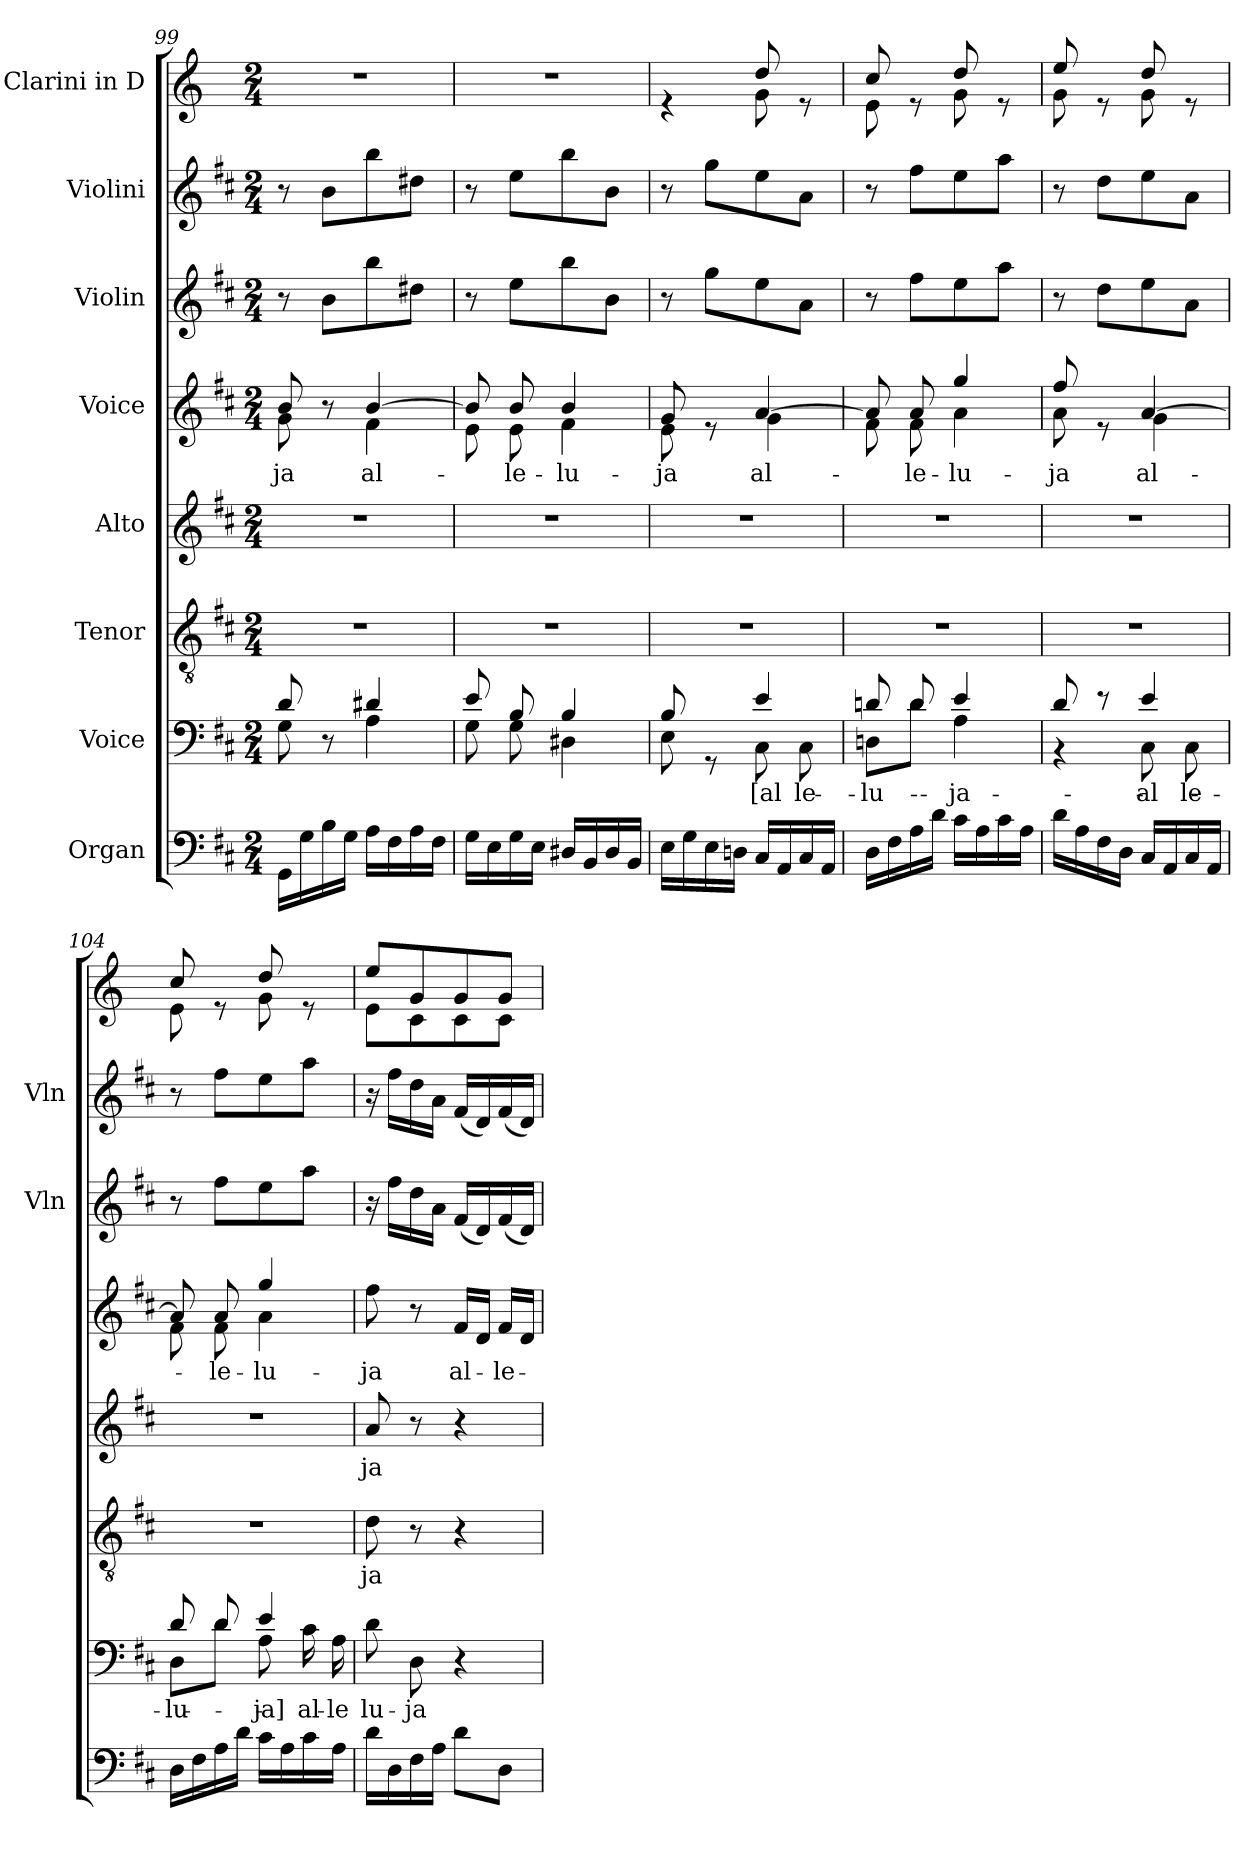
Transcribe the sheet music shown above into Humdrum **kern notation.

**kern	**kern	**text	**kern	**text	**kern	**text	**kern	**text	**kern	**kern	**kern
*part8	*part7	*part7	*part6	*part6	*part5	*part5	*part4	*part4	*part3	*part2	*part1
*staff8	*staff7	*staff7	*staff6	*staff6	*staff5	*staff5	*staff4	*staff4	*staff3	*staff2	*staff1
*I"Organ	*I"Voice	*	*I"Tenor	*	*I"Alto	*	*I"Voice	*	*I"Violin	*I"Violini	*I"Clarini in D
*	*	*	*	*	*	*	*	*	*I'Vln	*I'Vln	*
*clefF4	*clefF4	*	*clefGv2	*	*clefG2	*	*clefG2	*	*clefG2	*clefG2	*clefG2
*	*	*	*	*	*	*	*	*	*	*	*ITrd-1c-2
*k[f#c#]	*k[f#c#]	*	*k[f#c#]	*	*k[f#c#]	*	*k[f#c#]	*	*k[f#c#]	*k[f#c#]	*k[f#c#]
*M2/4	*M2/4	*	*M2/4	*	*M2/4	*	*M2/4	*	*M2/4	*M2/4	*M2/4
=99	=99	=99	=99	=99	=99	=99	=99	=99	=99	=99	=99
*	*^	*	*	*	*	*	*	*	*	*	*
!	!	!	!	!	!	!	!	!	!LO:LY:b	!	!	!
*	*	*	*	*	*	*	*	*^	*	*	*	*
16GG\LL	8d/	8G\	.	2r	.	2r	.	8b/	8g\	-ja	8r	8r	2r
16G\	.	.	.	.	.	.	.	.	.	.	.	.	.
16B\	8r	8ryy	.	.	.	.	.	8r	8ryy	.	8b\L	8b\L	.
16G\JJ	.	.	.	.	.	.	.	.	.	.	.	.	.
!	!	!	!	!	!	!	!	!	!	!LO:LY:b	!	!	!
16A\LL	4d#X/	4A\	.	.	.	.	.	[4b/	4f#\	al-	8bb\	8bb\	.
16F#\	.	.	.	.	.	.	.	.	.	.	.	.	.
16A\	.	.	.	.	.	.	.	.	.	.	8dd#X\J	8dd#X\J	.
16F#\JJ	.	.	.	.	.	.	.	.	.	.	.	.	.
!!LO:PB:g=z
=100	=100	=100	=100	=100	=100	=100	=100	=100	=100	=100	=100	=100	=100
16G\LL	8e/	8G\	.	2r	.	2r	.	8b/]	8e\	.	8r	8r	2r
16E\	.	.	.	.	.	.	.	.	.	.	.	.	.
!	!	!	!	!	!	!	!	!	!	!LO:LY:b	!	!	!
16G\	8B/	8G\	.	.	.	.	.	8b/	8e\	-le-	8ee\L	8ee\L	.
16E\JJ	.	.	.	.	.	.	.	.	.	.	.	.	.
!	!	!	!	!	!	!	!	!	!	!LO:LY:b	!	!	!
16D#X/LL	4B/	4D#X\	.	.	.	.	.	4b/	4f#\	-lu-	8bb\	8bb\	.
16BB/	.	.	.	.	.	.	.	.	.	.	.	.	.
16D#/	.	.	.	.	.	.	.	.	.	.	8b\J	8b\J	.
16BB/JJ	.	.	.	.	.	.	.	.	.	.	.	.	.
=101	=101	=101	=101	=101	=101	=101	=101	=101	=101	=101	=101	=101	=101
!	!	!	!	!	!	!	!	!	!	!LO:LY:b	!	!	!
*	*	*	*	*	*	*	*	*	*	*	*	*	*^
16E\LL	8B/	8E\	.	2r	.	2r	.	8g/	8e\	-ja	8r	8r	4re	4ryy
16G\	.	.	.	.	.	.	.	.	.	.	.	.	.	.
16E\	8rGG	8ryy	.	.	.	.	.	8re	8ryy	.	8gg\L	8gg\L	.	.
16Dn\JJ	.	.	.	.	.	.	.	.	.	.	.	.	.	.
!	!	!	!LO:LY:b	!	!	!	!	!	!	!LO:LY:b	!	!	!	!
16C#/LL	4e/	8C#\	[al-	.	.	.	.	[4a/	4g\	al-	8ee\	8ee\	8ee/	8a\
16AA/	.	.	.	.	.	.	.	.	.	.	.	.	.	.
!	!	!	!LO:LY:b	!	!	!	!	!	!	!	!	!	!	!
16C#/	.	8C#\	-le-	.	.	.	.	.	.	.	8a\J	8a\J	8re	8ryy
16AA/JJ	.	.	.	.	.	.	.	.	.	.	.	.	.	.
=102	=102	=102	=102	=102	=102	=102	=102	=102	=102	=102	=102	=102	=102	=102
!	!	!	!LO:LY:b	!	!	!	!	!	!	!	!	!	!	!
16D\LL	8dn/	8Dn\L	-lu-	2r	.	2r	.	8a/]	8f#\	.	8r	8r	8dd/	8f#\
16F#\	.	.	.	.	.	.	.	.	.	.	.	.	.	.
!	!	!	!	!	!	!	!	!	!	!LO:LY:b	!	!	!	!
16A\	8d/	8d\J	.	.	.	.	.	8a/	8f#\	-le-	8ff#\L	8ff#\L	8re	8ryy
16d\JJ	.	.	.	.	.	.	.	.	.	.	.	.	.	.
!	!	!	!LO:LY:b	!	!	!	!	!	!	!LO:LY:b	!	!	!	!
16c#\LL	4e/	4A\	-ja	.	.	.	.	4gg/	4a\	-lu-	8ee\	8ee\	8ee/	8a\
16A\	.	.	.	.	.	.	.	.	.	.	.	.	.	.
16c#\	.	.	.	.	.	.	.	.	.	.	8aa\J	8aa\J	8re	8ryy
16A\JJ	.	.	.	.	.	.	.	.	.	.	.	.	.	.
=103	=103	=103	=103	=103	=103	=103	=103	=103	=103	=103	=103	=103	=103	=103
!	!	!	!	!	!	!	!	!	!	!LO:LY:b	!	!	!	!
16d\LL	8d/	4r	.	2r	.	2r	.	8ff#/	8a\	-ja	8r	8r	8ff#/	8a\
16A\	.	.	.	.	.	.	.	.	.	.	.	.	.	.
16F#\	8r	.	.	.	.	.	.	8re	8ryy	.	8dd\L	8dd\L	8re	8ryy
16D\JJ	.	.	.	.	.	.	.	.	.	.	.	.	.	.
!	!	!	!LO:LY:b	!	!	!	!	!	!	!LO:LY:b	!	!	!	!
16C#/LL	4e/	8C#\	al-	.	.	.	.	[4a/	4g\	al-	8ee\	8ee\	8ee/	8a\
16AA/	.	.	.	.	.	.	.	.	.	.	.	.	.	.
!	!	!	!LO:LY:b	!	!	!	!	!	!	!	!	!	!	!
16C#/	.	8C#\	-le-	.	.	.	.	.	.	.	8a\J	8a\J	8re	8ryy
16AA/JJ	.	.	.	.	.	.	.	.	.	.	.	.	.	.
=104	=104	=104	=104	=104	=104	=104	=104	=104	=104	=104	=104	=104	=104	=104
!	!	!	!LO:LY:b	!	!	!	!	!	!	!	!	!	!	!
16D\LL	8d/	8D\L	-lu-	2r	.	2r	.	8a/]	8f#\	.	8r	8r	8dd/	8f#\
16F#\	.	.	.	.	.	.	.	.	.	.	.	.	.	.
!	!	!	!	!	!	!	!	!	!	!LO:LY:b	!	!	!	!
16A\	8d/	8d\J	.	.	.	.	.	8a/	8f#\	-le-	8ff#\L	8ff#\L	8re	8ryy
16d\JJ	.	.	.	.	.	.	.	.	.	.	.	.	.	.
!	!	!	!LO:LY:b	!	!	!	!	!	!	!LO:LY:b	!	!	!	!
16c#\LL	4e/	8A\	-ja]	.	.	.	.	4gg/	4a\	-lu-	8ee\	8ee\	8ee/	8a\
16A\	.	.	.	.	.	.	.	.	.	.	.	.	.	.
!	!	!	!LO:LY:b	!	!	!	!	!	!	!	!	!	!	!
16c#\	.	16c#\	al-	.	.	.	.	.	.	.	8aa\J	8aa\J	8re	8ryy
!	!	!	!LO:LY:b	!	!	!	!	!	!	!	!	!	!	!
16A\JJ	.	16A\	-le	.	.	.	.	.	.	.	.	.	.	.
*	*	*	*	*	*	*	*	*v	*v	*	*	*	*	*
!!LO:LB:g=z	!!
=105	=105	=105	=105	=105	=105	=105	=105	=105	=105	=105	=105	=105	=105
!	!	!	!LO:LY:b	!	!LO:LY:b	!	!LO:LY:b	!	!LO:LY:b	!	!	!	!
*	*v	*v	*	*	*	*	*	*	*	*	*	*	*
16d\LL	8d\	lu-	8d\	ja	8a/	ja	8ff#\	-ja	16r	16r	8ff#/L	8f#\L
16D\	.	.	.	.	.	.	.	.	16ff#\LL	16ff#\LL	.	.
!	!	!LO:LY:b	!	!	!	!	!	!	!	!	!	!
16F#\	8D\	-ja	8r	.	8r	.	8r	.	16dd\	16dd\	8a/	8d\
16A\JJ	.	.	.	.	.	.	.	.	16a\JJ	16a\JJ	.	.
!	!	!	!	!	!	!	!	!LO:LY:b	!	!	!	!
8d\L	4r	.	4r	.	4r	.	16f#/LL	al-	(16f#/LL	(16f#/LL	8a/	8d\
.	.	.	.	.	.	.	16d/JJ	.	16d/)	16d/)	.	.
!	!	!	!	!	!	!	!	!LO:LY:b	!	!	!	!
8D\J	.	.	.	.	.	.	16f#/LL	-le-	(16f#/	(16f#/	8a/J	8d\J
.	.	.	.	.	.	.	16d/JJ	.	16d/JJ)	16d/JJ)	.	.
*	*	*	*	*	*	*	*	*	*	*	*v	*v
=	=	=	=	=	=	=	=	=	=	=	=
*-	*-	*-	*-	*-	*-	*-	*-	*-	*-	*-	*-
